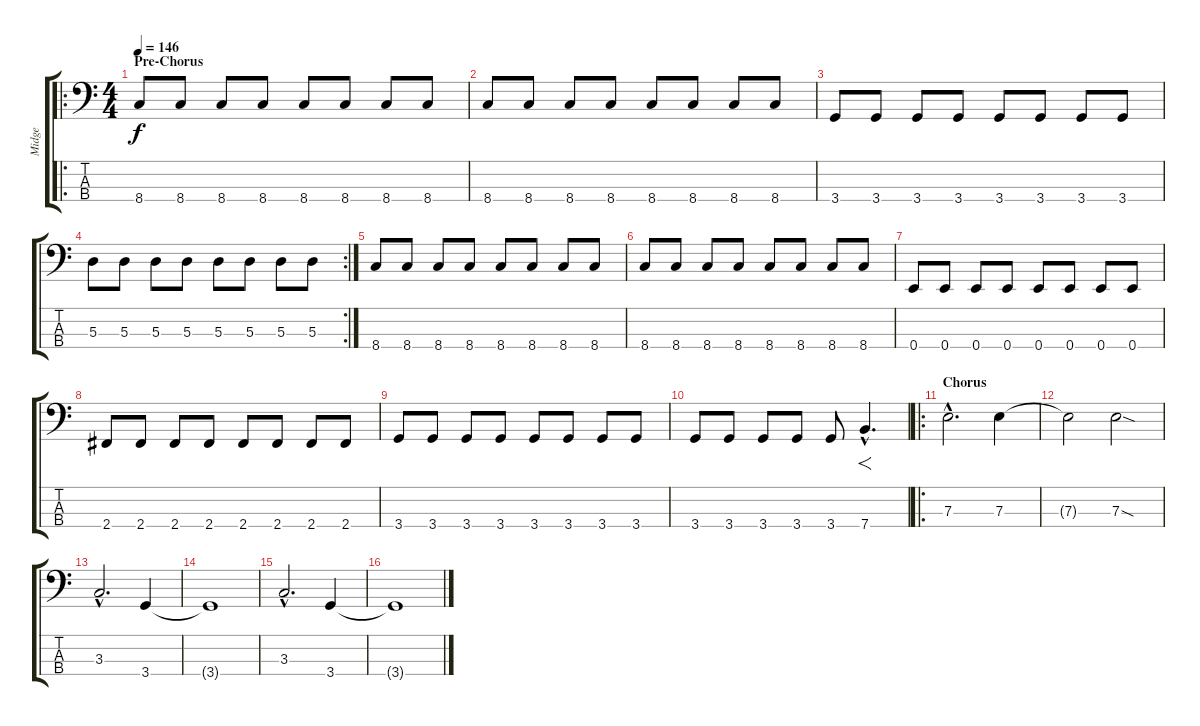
\track ("Midge" "Midge") {instrument electricbassfinger}
\staff {score tabs}
\tuning (G2 D2 A1 E1) {hide}
\ro
\ts (4 4)
\section ("" "Pre-Chorus")
\tempo 146
\clef f4
\ks c
8.4.8{dy f} 8.4.8 8.4.8 8.4.8 8.4.8 8.4.8 8.4.8 8.4.8 |
8.4.8 8.4.8 8.4.8 8.4.8 8.4.8 8.4.8 8.4.8 8.4.8 |
3.4.8 3.4.8 3.4.8 3.4.8 3.4.8 3.4.8 3.4.8 3.4.8 |
\rc 2
5.3.8 5.3.8 5.3.8 5.3.8 5.3.8 5.3.8 5.3.8 5.3.8 |
8.4.8 8.4.8 8.4.8 8.4.8 8.4.8 8.4.8 8.4.8 8.4.8 |
8.4.8 8.4.8 8.4.8 8.4.8 8.4.8 8.4.8 8.4.8 8.4.8 |
0.4.8 0.4.8 0.4.8 0.4.8 0.4.8 0.4.8 0.4.8 0.4.8 |
2.4.8 2.4.8 2.4.8 2.4.8 2.4.8 2.4.8 2.4.8 2.4.8 |
3.4.8 3.4.8 3.4.8 3.4.8 3.4.8 3.4.8 3.4.8 3.4.8 |
3.4.8 3.4.8 3.4.8 3.4.8 3.4.8 7.4{hac}.4{f d} |
\ro
\section ("" "Chorus")
7.3{hac}.2{d} 7.3.4 |
7.3{t}.2 7.3{sod}.2 |
3.3{hac}.2{d} 3.4.4 |
3.4{t}.1 |
3.3{hac}.2{d} 3.4.4 |
3.4{t}.1
